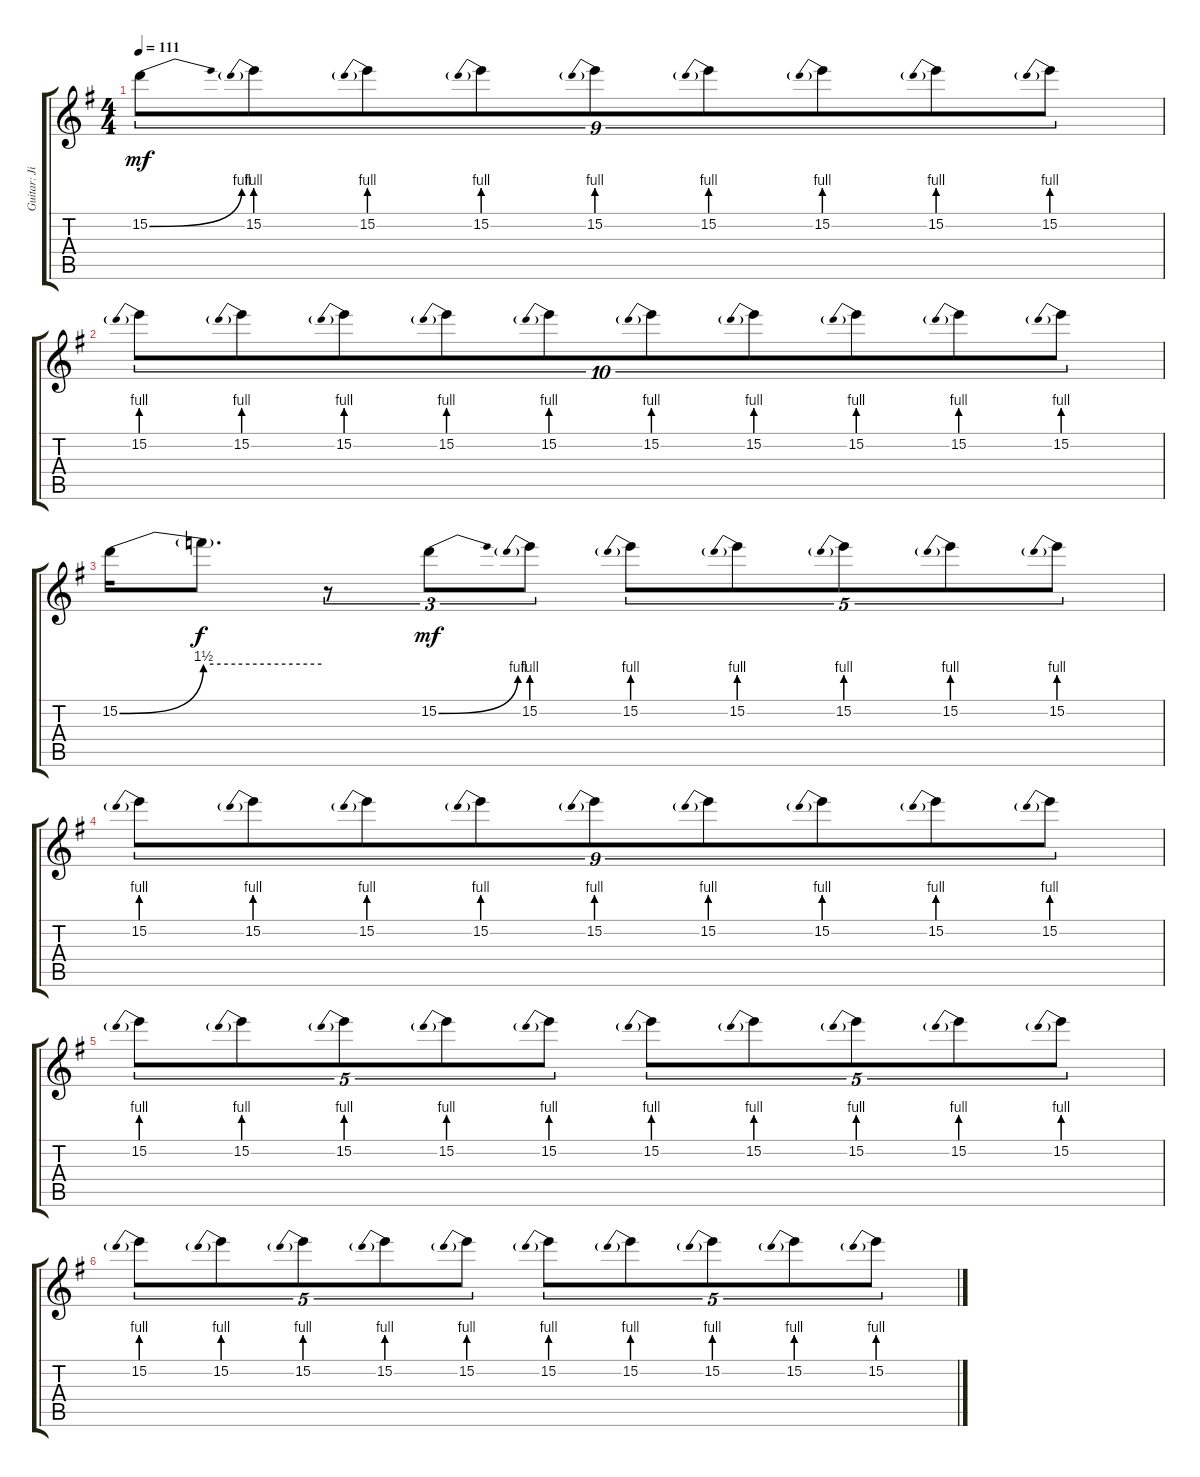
\track ("Guitar: Jimi Hendrix (Fuzz Face) " "Guitar: Ji") {instrument overdrivenguitar}
\staff {score tabs}
\tuning (E4 B3 G3 D3 A2 E2) {hide}
\ts (4 4)
\tempo 111
\clef g2
\ks g
15.2{be (bend 0 0 60 4)}.8{tu (9 8) dy mf} 15.2{be (prebend 0 4 60 4)}.8{tu (9 8)} 15.2{be (prebend 0 4 60 4)}.8{tu (9 8)} 15.2{be (prebend 0 4 60 4)}.8{tu (9 8)} 15.2{be (prebend 0 4 60 4)}.8{tu (9 8)} 15.2{be (prebend 0 4 60 4)}.8{tu (9 8)} 15.2{be (prebend 0 4 60 4)}.8{tu (9 8)} 15.2{be (prebend 0 4 60 4)}.8{tu (9 8)} 15.2{be (prebend 0 4 60 4)}.8{tu (9 8)} |
15.2{be (prebend 0 4 60 4)}.8{tu (10 8)} 15.2{be (prebend 0 4 60 4)}.8{tu (10 8)} 15.2{be (prebend 0 4 60 4)}.8{tu (10 8)} 15.2{be (prebend 0 4 60 4)}.8{tu (10 8)} 15.2{be (prebend 0 4 60 4)}.8{tu (10 8)} 15.2{be (prebend 0 4 60 4)}.8{tu (10 8)} 15.2{be (prebend 0 4 60 4)}.8{tu (10 8)} 15.2{be (prebend 0 4 60 4)}.8{tu (10 8)} 15.2{be (prebend 0 4 60 4)}.8{tu (10 8)} 15.2{be (prebend 0 4 60 4)}.8{tu (10 8)} |
15.2{be (bend 0 0 60 6)}.16{volume 0} 15.2{be (hold 0 6 60 6) t}.8{d dy f} r.8{tu (3 2)} 15.2{be (bend 0 0 60 4)}.8{tu (3 2) dy mf} 15.2{be (prebend 0 4 60 4)}.8{tu (3 2)} 15.2{be (prebend 0 4 60 4)}.8{tu (5 4)} 15.2{be (prebend 0 4 60 4)}.8{tu (5 4)} 15.2{be (prebend 0 4 60 4)}.8{tu (5 4)} 15.2{be (prebend 0 4 60 4)}.8{tu (5 4)} 15.2{be (prebend 0 4 60 4)}.8{tu (5 4)} |
15.2{be (prebend 0 4 60 4)}.8{tu (9 8)} 15.2{be (prebend 0 4 60 4)}.8{tu (9 8)} 15.2{be (prebend 0 4 60 4)}.8{tu (9 8)} 15.2{be (prebend 0 4 60 4)}.8{tu (9 8)} 15.2{be (prebend 0 4 60 4)}.8{tu (9 8)} 15.2{be (prebend 0 4 60 4)}.8{tu (9 8)} 15.2{be (prebend 0 4 60 4)}.8{tu (9 8)} 15.2{be (prebend 0 4 60 4)}.8{tu (9 8)} 15.2{be (prebend 0 4 60 4)}.8{tu (9 8)} |
15.2{be (prebend 0 4 60 4)}.8{tu (5 4)} 15.2{be (prebend 0 4 60 4)}.8{tu (5 4)} 15.2{be (prebend 0 4 60 4)}.8{tu (5 4)} 15.2{be (prebend 0 4 60 4)}.8{tu (5 4)} 15.2{be (prebend 0 4 60 4)}.8{tu (5 4)} 15.2{be (prebend 0 4 60 4)}.8{tu (5 4)} 15.2{be (prebend 0 4 60 4)}.8{tu (5 4)} 15.2{be (prebend 0 4 60 4)}.8{tu (5 4)} 15.2{be (prebend 0 4 60 4)}.8{tu (5 4)} 15.2{be (prebend 0 4 60 4)}.8{tu (5 4)} |
15.2{be (prebend 0 4 60 4)}.8{tu (5 4)} 15.2{be (prebend 0 4 60 4)}.8{tu (5 4)} 15.2{be (prebend 0 4 60 4)}.8{tu (5 4)} 15.2{be (prebend 0 4 60 4)}.8{tu (5 4)} 15.2{be (prebend 0 4 60 4)}.8{tu (5 4)} 15.2{be (prebend 0 4 60 4)}.8{tu (5 4)} 15.2{be (prebend 0 4 60 4)}.8{tu (5 4)} 15.2{be (prebend 0 4 60 4)}.8{tu (5 4)} 15.2{be (prebend 0 4 60 4)}.8{tu (5 4)} 15.2{be (prebend 0 4 60 4)}.8{tu (5 4)}
